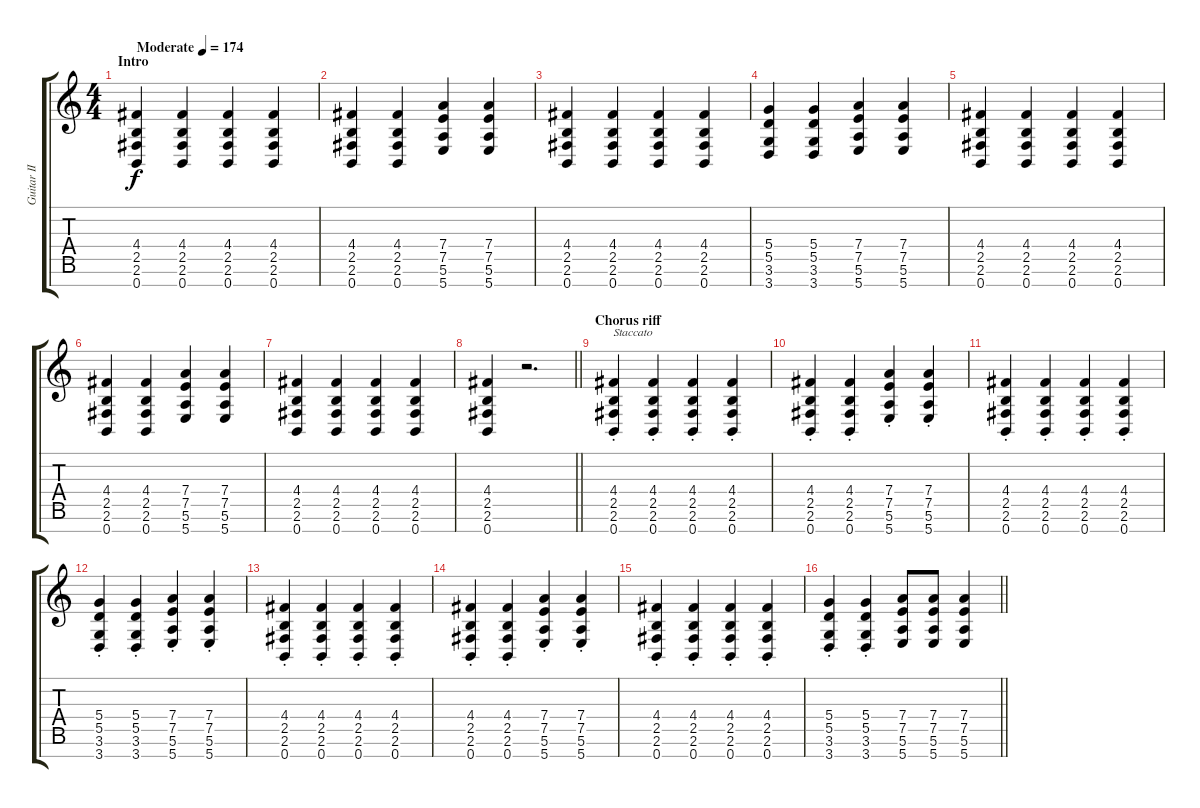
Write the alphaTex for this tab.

\track ("Guitar II" "Guitar II") {instrument distortionguitar}
\staff {score tabs}
\tuning (E4 B3 G3 D3 A2 E2 B1) {hide}
\ts (4 4)
\section ("" "Intro")
\tempo (174 "Moderate")
\clef g2
\ks c
(4.4 2.5 2.6 0.7).4{dy f balance 8 instrument distortionguitar} (4.4 2.5 2.6 0.7).4 (4.4 2.5 2.6 0.7).4 (4.4 2.5 2.6 0.7).4 |
(4.4 2.5 2.6 0.7).4 (4.4 2.5 2.6 0.7).4 (7.4 7.5 5.6 5.7).4 (7.4 7.5 5.6 5.7).4 |
(4.4 2.5 2.6 0.7).4 (4.4 2.5 2.6 0.7).4 (4.4 2.5 2.6 0.7).4 (4.4 2.5 2.6 0.7).4 |
(5.4 5.5 3.6 3.7).4 (5.4 5.5 3.6 3.7).4 (7.4 7.5 5.6 5.7).4 (7.4 7.5 5.6 5.7).4 |
(4.4 2.5 2.6 0.7).4 (4.4 2.5 2.6 0.7).4 (4.4 2.5 2.6 0.7).4 (4.4 2.5 2.6 0.7).4 |
(4.4 2.5 2.6 0.7).4 (4.4 2.5 2.6 0.7).4 (7.4 7.5 5.6 5.7).4 (7.4 7.5 5.6 5.7).4 |
(4.4 2.5 2.6 0.7).4 (4.4 2.5 2.6 0.7).4 (4.4 2.5 2.6 0.7).4 (4.4 2.5 2.6 0.7).4 |
\barLineRight lightlight
(4.4 2.5 2.6 0.7).4 r.2{d} |
\section ("" "Chorus riff")
(4.4{st} 2.5{st} 2.6{st} 0.7{st}).4{txt "Staccato" balance 16} (4.4{st} 2.5{st} 2.6{st} 0.7{st}).4 (4.4{st} 2.5{st} 2.6{st} 0.7{st}).4 (4.4{st} 2.5{st} 2.6{st} 0.7{st}).4 |
(4.4{st} 2.5{st} 2.6{st} 0.7{st}).4 (4.4{st} 2.5{st} 2.6{st} 0.7{st}).4 (7.4{st} 7.5{st} 5.6{st} 5.7{st}).4 (7.4{st} 7.5{st} 5.6{st} 5.7{st}).4 |
(4.4{st} 2.5{st} 2.6{st} 0.7{st}).4 (4.4{st} 2.5{st} 2.6{st} 0.7{st}).4 (4.4{st} 2.5{st} 2.6{st} 0.7{st}).4 (4.4{st} 2.5{st} 2.6{st} 0.7{st}).4 |
(5.4{st} 5.5{st} 3.6{st} 3.7{st}).4 (5.4{st} 5.5{st} 3.6{st} 3.7{st}).4 (7.4{st} 7.5{st} 5.6{st} 5.7{st}).4 (7.4{st} 7.5{st} 5.6{st} 5.7{st}).4 |
(4.4{st} 2.5{st} 2.6{st} 0.7{st}).4 (4.4{st} 2.5{st} 2.6{st} 0.7{st}).4 (4.4{st} 2.5{st} 2.6{st} 0.7{st}).4 (4.4{st} 2.5{st} 2.6{st} 0.7{st}).4 |
(4.4{st} 2.5{st} 2.6{st} 0.7{st}).4 (4.4{st} 2.5{st} 2.6{st} 0.7{st}).4 (7.4{st} 7.5{st} 5.6{st} 5.7{st}).4 (7.4{st} 7.5{st} 5.6{st} 5.7{st}).4 |
(4.4{st} 2.5{st} 2.6{st} 0.7{st}).4 (4.4{st} 2.5{st} 2.6{st} 0.7{st}).4 (4.4{st} 2.5{st} 2.6{st} 0.7{st}).4 (4.4{st} 2.5{st} 2.6{st} 0.7{st}).4 |
\barLineRight lightlight
(5.4{st} 5.5{st} 3.6{st} 3.7{st}).4 (5.4{st} 5.5{st} 3.6{st} 3.7{st}).4 (7.4 7.5 5.6 5.7).8 (7.4 7.5 5.6 5.7).8 (7.4 7.5 5.6 5.7).4
